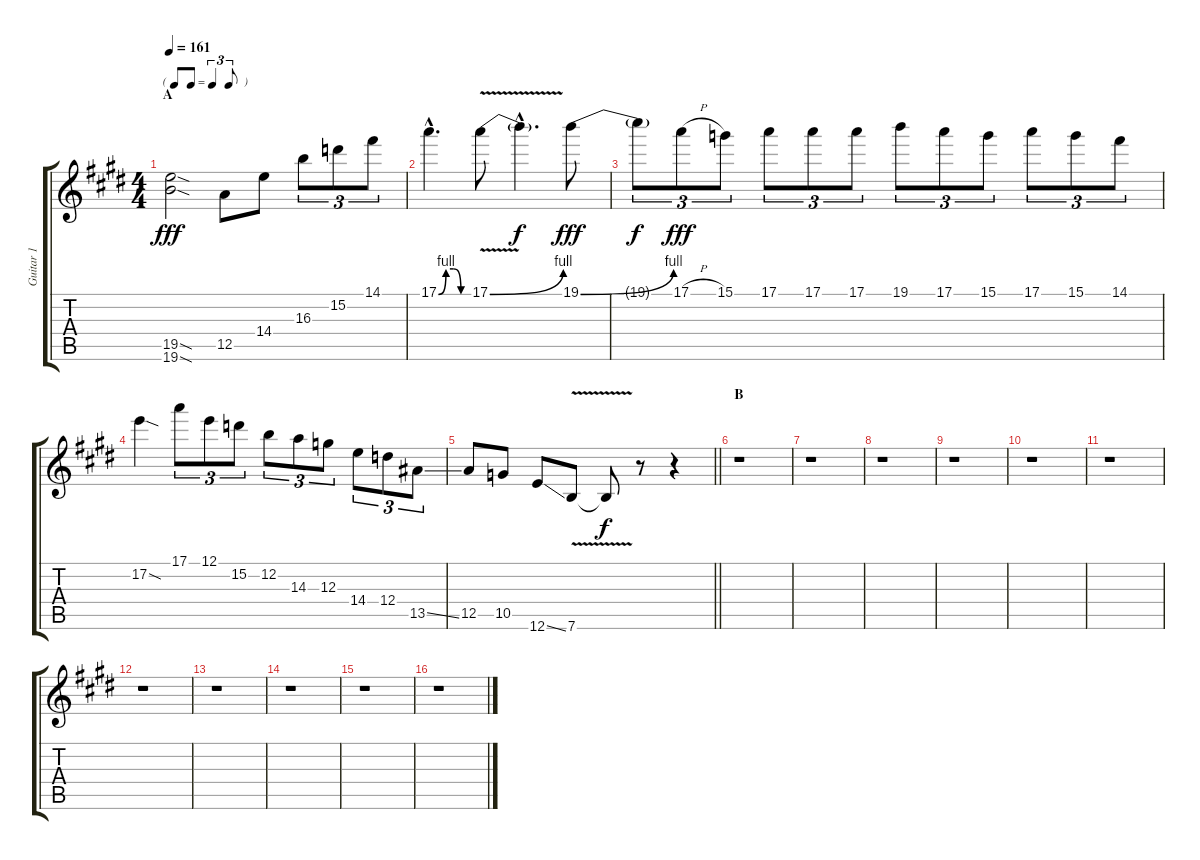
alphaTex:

\track ("Guitar 1" "Guitar 1") {instrument distortionguitar}
\staff {score tabs}
\tuning (E4 B3 G3 D3 A2 E2) {hide}
\ts (4 4)
\tf triplet8th
\section ("" "A")
\tempo 161
\clef g2
\ks e
(19.5{sod} 19.6{sod}).2{dy fff instrument distortionguitar} 12.5.8 14.4.8 16.3.8{tu (3 2)} 15.2.8{tu (3 2)} 14.1.8{tu (3 2)} |
17.1{be (custom 0 0 15 4 30 4 45 0 60 0) hac}.4{d} 17.1{be (bend 0 0 60 4) v}.8 17.1{hac t}.4{d dy f} 19.1{be (bend 0 0 60 4)}.8{dy fff} |
19.1{t}.8{tu (3 2) dy f} 17.1{h}.8{tu (3 2) dy fff} 15.1.8{tu (3 2)} 17.1.8{tu (3 2)} 17.1.8{tu (3 2)} 17.1.8{tu (3 2)} 19.1.8{tu (3 2)} 17.1.8{tu (3 2)} 15.1.8{tu (3 2)} 17.1.8{tu (3 2)} 15.1.8{tu (3 2)} 14.1.8{tu (3 2)} |
17.2{sod}.4 17.1.8{tu (3 2)} 12.1.8{tu (3 2)} 15.2.8{tu (3 2)} 12.2.8{tu (3 2)} 14.3.8{tu (3 2)} 12.3.8{tu (3 2)} 14.4.8{tu (3 2)} 12.4.8{tu (3 2)} 13.5{ss}.8{tu (3 2)} |
\barLineRight lightlight
12.5.8 10.5.8 12.6{ss}.8 7.6{v}.8 7.6{t}.8{dy f} r.8 r.4 |
\section ("" "B")
r.1 |
r.1 |
r.1 |
r.1 |
r.1 |
r.1 |
r.1 |
r.1 |
r.1 |
r.1 |
r.1
